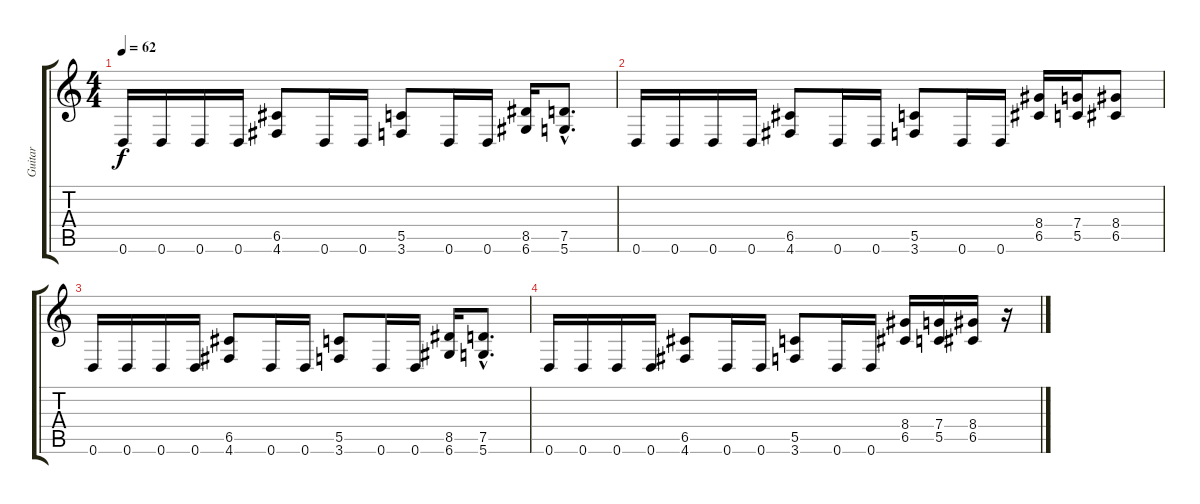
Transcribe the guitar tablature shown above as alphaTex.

\track ("Guitar" "Guitar") {instrument distortionguitar}
\staff {score tabs}
\tuning (D4 A3 F3 C3 G2 D2) {hide}
\ts (4 4)
\tempo 62
\clef g2
\ks c
0.6.16{dy f} 0.6.16 0.6.16 0.6.16 (6.5 4.6).8 0.6.16 0.6.16 (5.5 3.6).8 0.6.16 0.6.16 (8.5 6.6).16 (7.5{hac} 5.6{hac}).8{d} |
0.6.16 0.6.16 0.6.16 0.6.16 (6.5 4.6).8 0.6.16 0.6.16 (5.5 3.6).8 0.6.16 0.6.16 (8.4 6.5).16 (7.4 5.5).16 (8.4 6.5).8 |
0.6.16 0.6.16 0.6.16 0.6.16 (6.5 4.6).8 0.6.16 0.6.16 (5.5 3.6).8 0.6.16 0.6.16 (8.5 6.6).16 (7.5{hac} 5.6{hac}).8{d} |
0.6.16 0.6.16 0.6.16 0.6.16 (6.5 4.6).8 0.6.16 0.6.16 (5.5 3.6).8 0.6.16 0.6.16 (8.4 6.5).16 (7.4 5.5).16 (8.4 6.5).16 r.16
